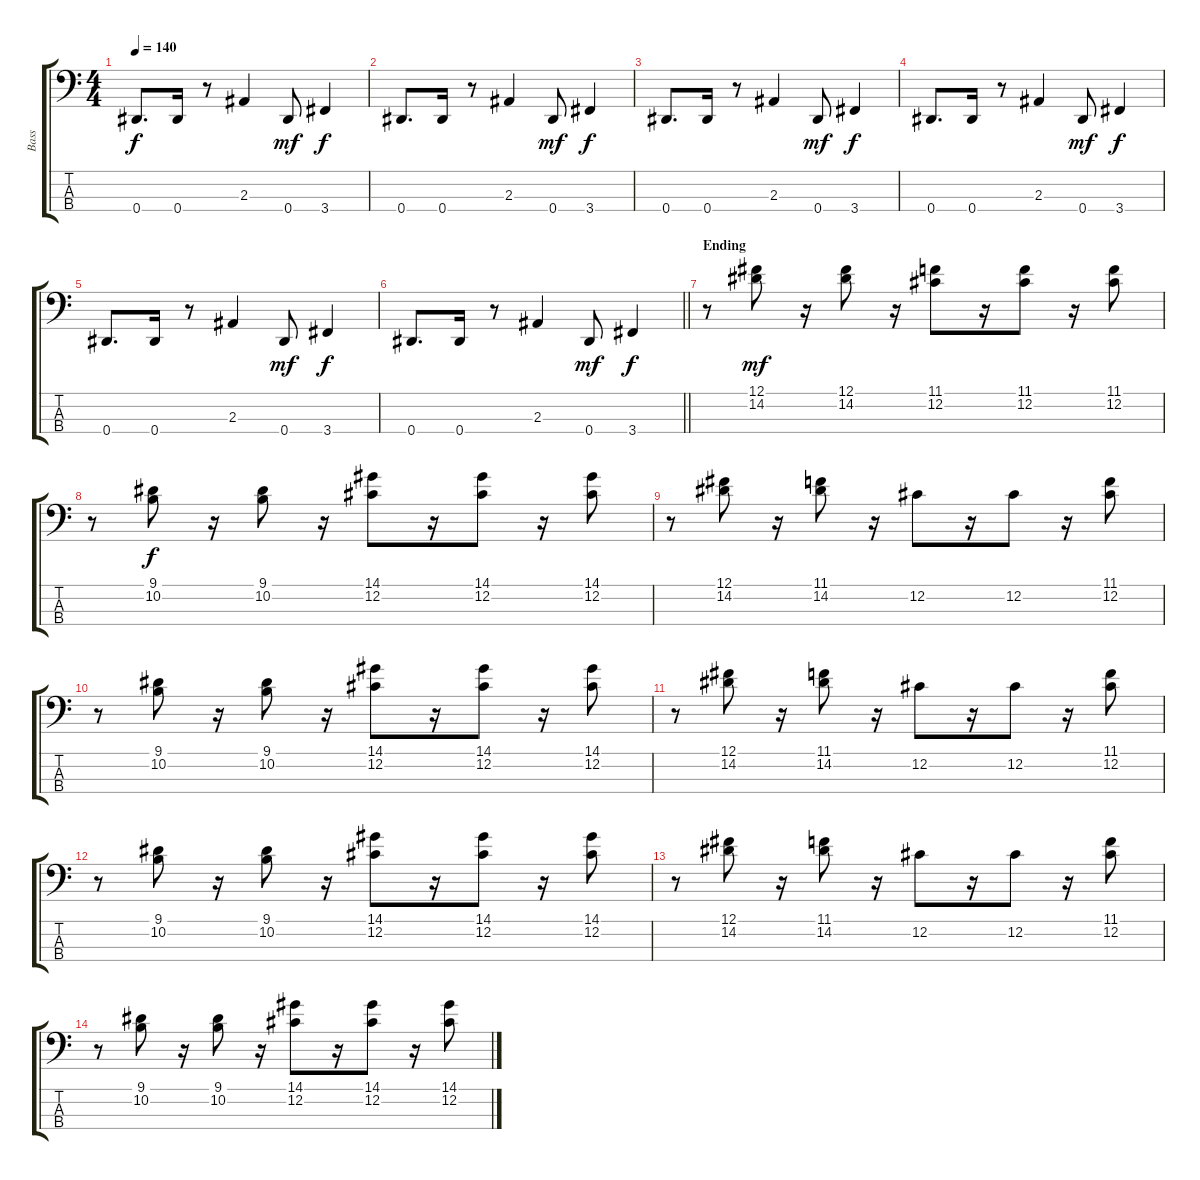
\track ("Bass" "Bass") {instrument electricbasspick}
\staff {score tabs}
\tuning (Gb2 Db2 Ab1 Eb1) {hide}
\ts (4 4)
\tempo 140
\clef f4
\ks c
0.4.8{d dy f} 0.4.16 r.8 2.3.4 0.4.8{dy mf} 3.4.4{dy f} |
0.4.8{d} 0.4.16 r.8 2.3.4 0.4.8{dy mf} 3.4.4{dy f} |
0.4.8{d} 0.4.16 r.8 2.3.4 0.4.8{dy mf} 3.4.4{dy f} |
0.4.8{d} 0.4.16 r.8 2.3.4 0.4.8{dy mf} 3.4.4{dy f} |
0.4.8{d} 0.4.16 r.8 2.3.4 0.4.8{dy mf} 3.4.4{dy f} |
\barLineRight lightlight
0.4.8{d} 0.4.16 r.8 2.3.4 0.4.8{dy mf} 3.4.4{dy f} |
\section ("" "Ending")
r.8 (12.1 14.2).8{dy mf} r.16 (12.1 14.2).8 r.16 (11.1 12.2).8 r.16 (11.1 12.2).8 r.16 (11.1 12.2).8 |
r.8 (9.1 10.2).8{dy f} r.16 (9.1 10.2).8 r.16 (14.1 12.2).8 r.16 (14.1 12.2).8 r.16 (14.1 12.2).8 |
r.8 (12.1 14.2).8 r.16 (11.1 14.2).8 r.16 12.2.8 r.16 12.2.8 r.16 (11.1 12.2).8 |
r.8 (9.1 10.2).8 r.16 (9.1 10.2).8 r.16 (14.1 12.2).8 r.16 (14.1 12.2).8 r.16 (14.1 12.2).8 |
r.8 (12.1 14.2).8 r.16 (11.1 14.2).8 r.16 12.2.8 r.16 12.2.8 r.16 (11.1 12.2).8 |
r.8 (9.1 10.2).8 r.16 (9.1 10.2).8 r.16 (14.1 12.2).8 r.16 (14.1 12.2).8 r.16 (14.1 12.2).8 |
r.8 (12.1 14.2).8 r.16 (11.1 14.2).8 r.16 12.2.8 r.16 12.2.8 r.16 (11.1 12.2).8 |
r.8 (9.1 10.2).8 r.16 (9.1 10.2).8 r.16 (14.1 12.2).8 r.16 (14.1 12.2).8 r.16 (14.1 12.2).8
